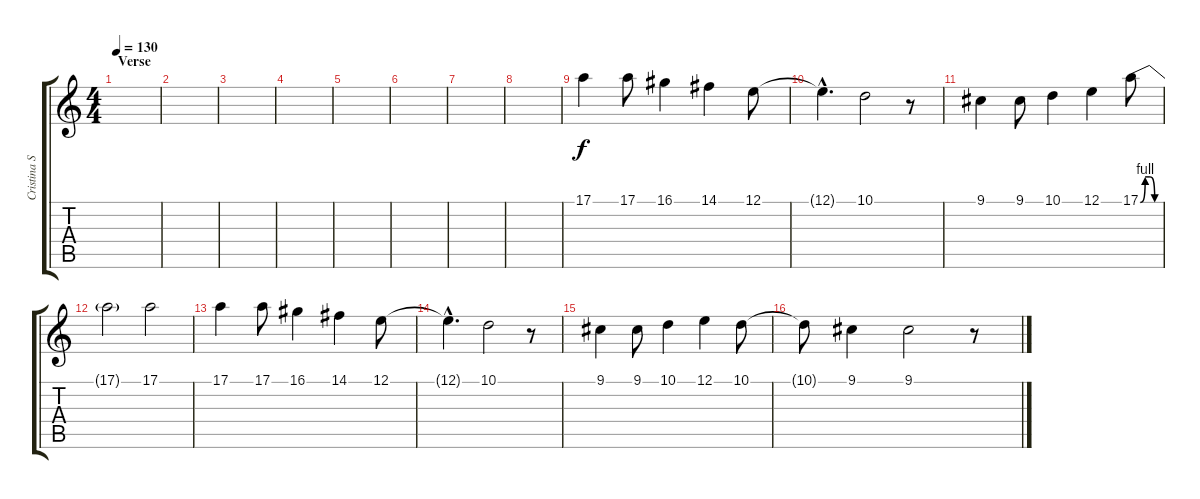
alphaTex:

\track ("Cristina Scabbia (Female Vocals)" "Cristina S") {instrument synthstrings1}
\staff {score tabs}
\tuning (E4 B3 G3 D3 A2 E2) {hide}
\ts (4 4)
\section ("" "Verse")
\tempo 130
\clef g2
\ks c
|
|
|
|
|
|
|
|
17.1.4{volume 16} 17.1.8 16.1.4 14.1.4 12.1.8 |
12.1{hac t}.4{d} 10.1.2 r.8 |
9.1.4 9.1.8 10.1.4 12.1.4 17.1{be (custom 0 0 15 4 30 4 45 0 60 0)}.8 |
17.1{t}.2 17.1.2 |
17.1.4{volume 16} 17.1.8 16.1.4 14.1.4 12.1.8 |
12.1{hac t}.4{d} 10.1.2 r.8 |
9.1.4 9.1.8 10.1.4 12.1.4 10.1.8 |
10.1{t}.8 9.1.4 9.1.2 r.8
